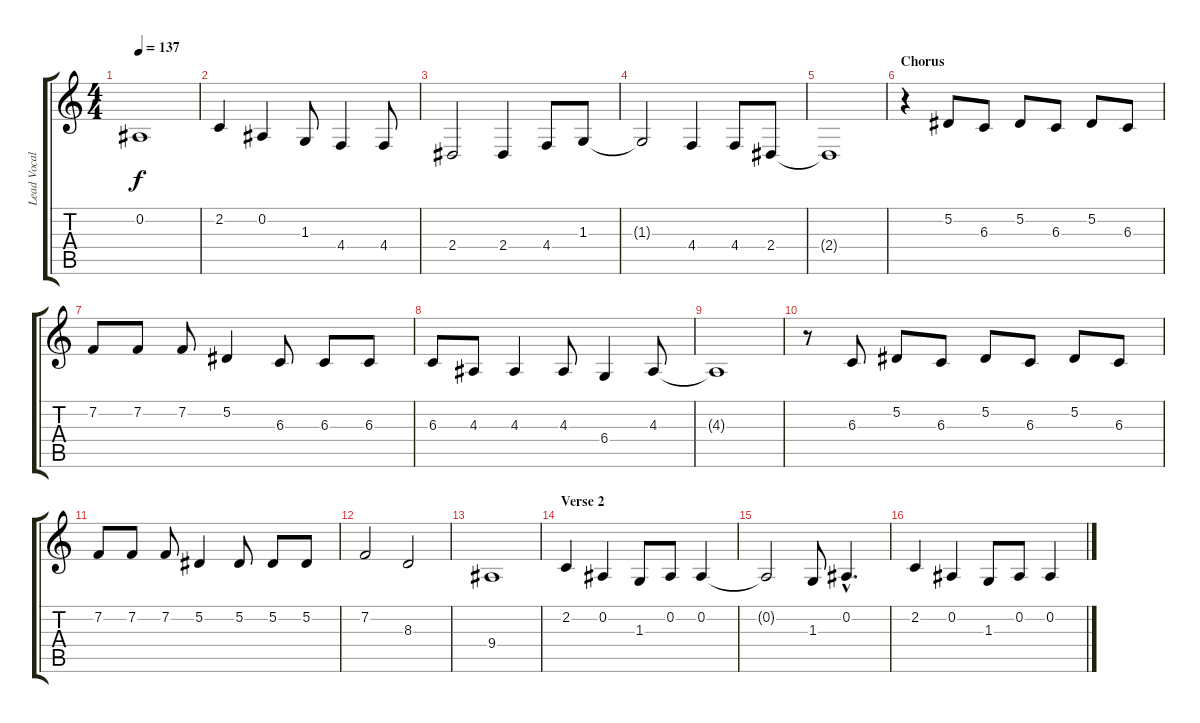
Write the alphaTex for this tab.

\track ("Lead Vocals (BJA)" "Lead Vocal") {instrument acousticgrandpiano}
\staff {score tabs}
\tuning (Eb4 Bb3 Gb3 Db3 Ab2 Eb2) {hide}
\ts (4 4)
\tempo 137
\clef g2
\ks c
0.2{t}.1{dy f} |
2.2.4 0.2.4 1.3.8 4.4.4 4.4.8 |
2.4.2 2.4.4 4.4.8 1.3.8 |
1.3{t}.2 4.4.4 4.4.8 2.4.8 |
2.4{t}.1 |
\section ("" "Chorus")
r.4 5.2.8 6.3.8 5.2.8 6.3.8 5.2.8 6.3.8 |
7.2.8 7.2.8 7.2.8 5.2.4 6.3.8 6.3.8 6.3.8 |
6.3.8 4.3.8 4.3.4 4.3.8 6.4.4 4.3.8 |
4.3{t}.1 |
r.8 6.3.8 5.2.8 6.3.8 5.2.8 6.3.8 5.2.8 6.3.8 |
7.2.8 7.2.8 7.2.8 5.2.4 5.2.8 5.2.8 5.2.8 |
7.2.2 8.3.2 |
9.4.1 |
\section ("" "Verse 2")
2.2.4 0.2.4 1.3.8 0.2.8 0.2.4 |
0.2{t}.2 1.3.8 0.2{hac}.4{d} |
2.2.4 0.2.4 1.3.8 0.2.8 0.2.4
